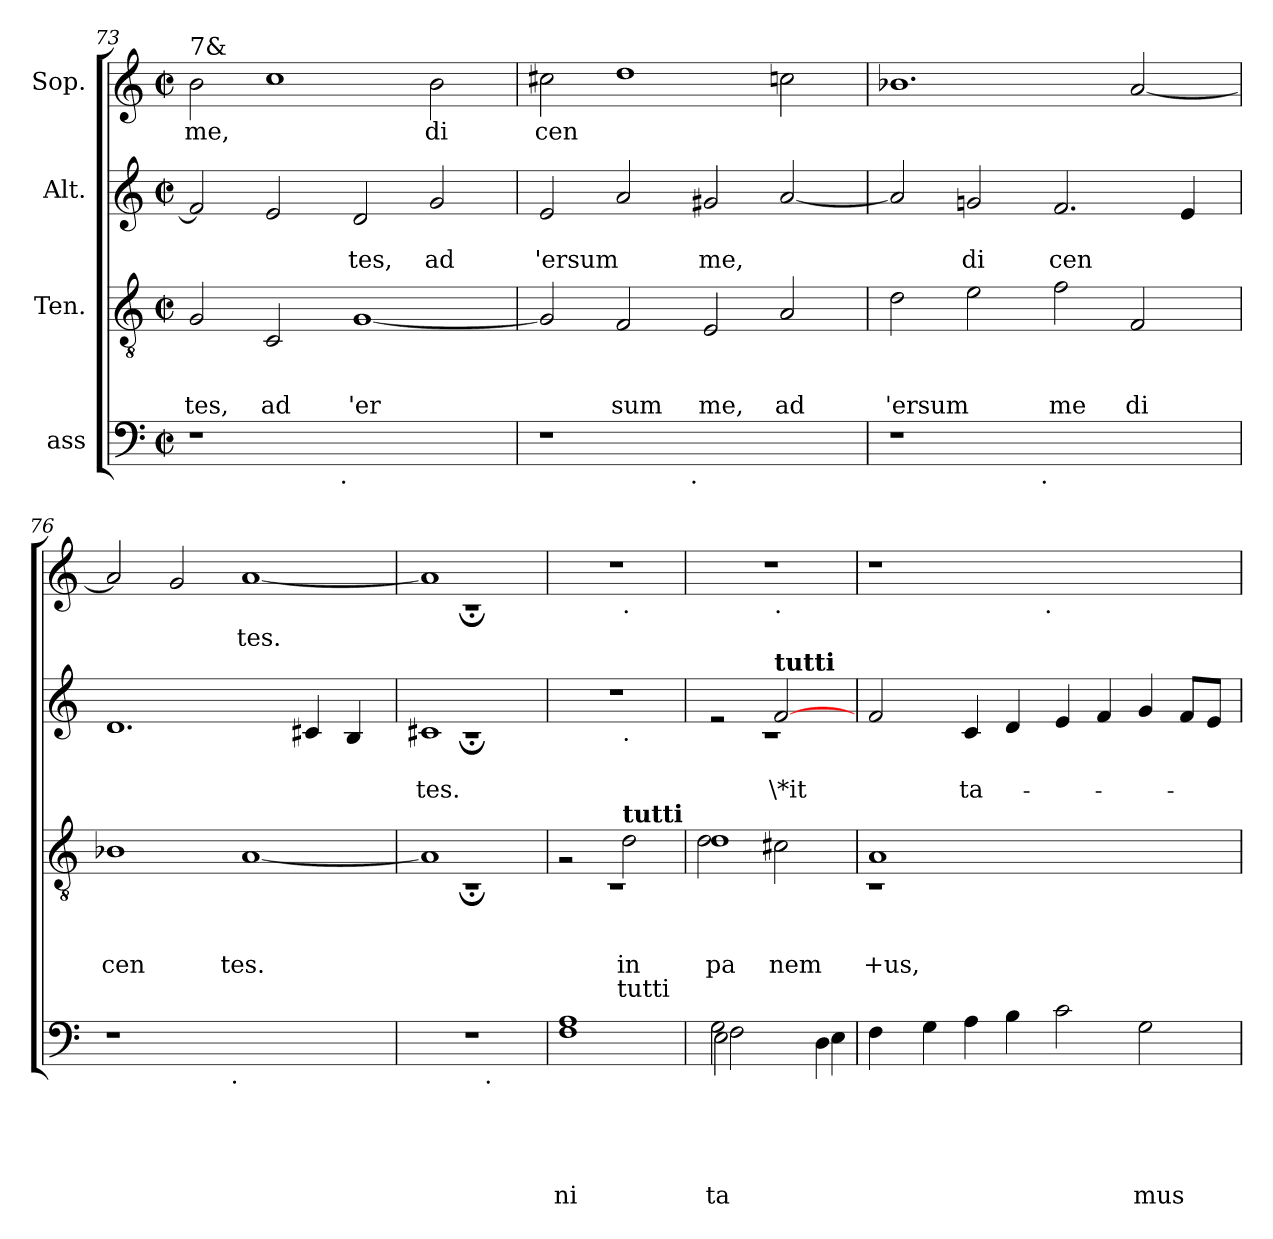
**kern	**text	**text	**text	**text	**text	**kern	**text	**text	**text	**text	**kern	**text	**text	**kern	**text
*part4	*part4	*part4	*part4	*part4	*part4	*part3	*part3	*part3	*part3	*part3	*part2	*part2	*part2	*part1	*part1
*staff4	*staff4	*staff4	*staff4	*staff4	*staff4	*staff3	*staff3	*staff3	*staff3	*staff3	*staff2	*staff2	*staff2	*staff1	*staff1
*I"ass	*	*	*	*	*	*I"Ten.	*	*	*	*	*I"Alt.	*	*	*I"Sop.	*
!!LO:LB:g=z
*clefF4	*	*	*	*	*	*clefGv2	*	*	*	*	*clefG2	*	*	*clefG2	*
*k[]	*	*	*	*	*	*k[]	*	*	*	*	*k[]	*	*	*k[]	*
*C:	*	*	*	*	*	*C:	*	*	*	*	*C:	*	*	*C:	*
*M2/2	*	*	*	*	*	*M2/2	*	*	*	*	*M2/2	*	*	*M2/2	*
*met(c|)	*	*	*	*	*	*met(c|)	*	*	*	*	*met(c|)	*	*	*met(c|)	*
=73	=73	=73	=73	=73	=73	=73	=73	=73	=73	=73	=73	=73	=73	=73	=73
!	!	!	!	!	!	!	!	!	!	!	!	!	!	!LO:TX:a:t=7&	!
!	!	!	!	!	!	!	!	!	!LO:LY:b	!	!	!	!	!	!LO:LY:b
*^	*	*	*	*	*	*	*	*	*	*	*	*	*	*	*
1r	2ryy	.	.	.	.	.	2G/	.	.	tes,	.	2f/]	.	.	2b\	me,
!	!	!	!	!	!	!	!	!	!	!LO:LY:b	!	!	!	!	!	!
.	4...ryy	.	.	.	.	.	2C/	.	.	ad	.	2e/	.	.	1cc	.
!	!LO:TX:b:t=.	!	!	!	!	!	!	!	!	!	!	!	!	!	!	!
.	1ryy	.	.	.	.	.	.	.	.	.	.	.	.	.	.	.
!	!	!	!	!	!	!	!	!	!	!LO:LY:b	!	!	!	!LO:LY:b	!	!
1ryy	.	.	.	.	.	.	[<1G	.	.	'er	.	2d/	.	tes,	.	.
!	!	!	!	!	!	!	!	!	!	!	!	!	!	!LO:LY:b	!	!LO:LY:b
.	.	.	.	.	.	.	.	.	.	.	.	2g/	.	ad	2b\	di
.	32ryy	.	.	.	.	.	.	.	.	.	.	.	.	.	.	.
=74	=74	=74	=74	=74	=74	=74	=74	=74	=74	=74	=74	=74	=74	=74	=74	=74
!	!	!	!	!	!	!	!	!	!	!	!	!	!	!LO:LY:b	!	!LO:LY:b
1r	2ryy	.	.	.	.	.	2G/]	.	.	.	.	2e/	.	'ersum	2cc#X\	cen
!	!	!	!	!	!	!	!	!	!	!LO:LY:b	!	!	!	!	!	!
.	4...ryy	.	.	.	.	.	2F/	.	.	sum	.	2a/	.	.	1dd	.
!	!LO:TX:b:t=.	!	!	!	!	!	!	!	!	!	!	!	!	!	!	!
.	1ryy	.	.	.	.	.	.	.	.	.	.	.	.	.	.	.
!	!	!	!	!	!	!	!	!	!	!LO:LY:b	!	!	!	!LO:LY:b	!	!
1ryy	.	.	.	.	.	.	2E/	.	.	me,	.	2g#X/	.	me,	.	.
!	!	!	!	!	!	!	!	!	!	!LO:LY:b	!	!	!	!	!	!
.	.	.	.	.	.	.	2A/	.	.	ad	.	[<2a/	.	.	2ccn\	.
.	32ryy	.	.	.	.	.	.	.	.	.	.	.	.	.	.	.
=75	=75	=75	=75	=75	=75	=75	=75	=75	=75	=75	=75	=75	=75	=75	=75	=75
!	!	!	!	!	!	!	!	!	!	!LO:LY:b	!	!	!	!	!	!
1r	2ryy	.	.	.	.	.	2d\	.	.	'ersum	.	2a/]	.	.	1.b-X	.
!	!	!	!	!	!	!	!	!	!	!	!	!	!	!LO:LY:b	!	!
.	4...ryy	.	.	.	.	.	2e\	.	.	.	.	2gn/	.	di	.	.
!	!LO:TX:b:t=.	!	!	!	!	!	!	!	!	!	!	!	!	!	!	!
.	1ryy	.	.	.	.	.	.	.	.	.	.	.	.	.	.	.
!	!	!	!	!	!	!	!	!	!	!LO:LY:b	!	!	!	!LO:LY:b	!	!
1ryy	.	.	.	.	.	.	2f\	.	.	me	.	2.f/	.	cen	.	.
!	!	!	!	!	!	!	!	!	!	!LO:LY:b	!	!	!	!	!	!
.	.	.	.	.	.	.	2F/	.	.	di	.	.	.	.	[<2a/	.
.	.	.	.	.	.	.	.	.	.	.	.	4e/	.	.	.	.
.	32ryy	.	.	.	.	.	.	.	.	.	.	.	.	.	.	.
=76	=76	=76	=76	=76	=76	=76	=76	=76	=76	=76	=76	=76	=76	=76	=76	=76
!	!	!	!	!	!	!	!	!	!	!LO:LY:b	!	!	!	!	!	!
1r	2ryy	.	.	.	.	.	1B-X	.	.	cen	.	1.d	.	.	2a/]	.
.	4...ryy	.	.	.	.	.	.	.	.	.	.	.	.	.	2g/	.
!	!LO:TX:b:t=.	!	!	!	!	!	!	!	!	!	!	!	!	!	!	!
.	1ryy	.	.	.	.	.	.	.	.	.	.	.	.	.	.	.
!	!	!	!	!	!	!	!	!	!	!LO:LY:b	!	!	!	!	!	!LO:LY:b
1ryy	.	.	.	.	.	.	[<1A	.	.	tes.	.	.	.	.	[<1a	tes.
.	.	.	.	.	.	.	.	.	.	.	.	4c#X/	.	.	.	.
.	.	.	.	.	.	.	.	.	.	.	.	4B/	.	.	.	.
.	32ryy	.	.	.	.	.	.	.	.	.	.	.	.	.	.	.
=77	=77	=77	=77	=77	=77	=77	=77	=77	=77	=77	=77	=77	=77	=77	=77	=77
*	*	*	*	*	*	*	*^	*	*	*	*	*	*	*	*	*
!	!	!	!	!	!	!	!	!	!	!	!	!	!	!	!LO:LY:b	!	!
*	*	*	*	*	*	*	*	*	*	*	*	*	*^	*	*	*^	*
1r	2ryy	.	.	.	.	.	1A]	1r;C	.	.	.	.	1c#X	1r;c	.	tes.	1a]	1r;c	.
!	!LO:TX:b:t=.	!	!	!	!	!	!	!	!	!	!	!	!	!	!	!	!	!	!
.	2ryy	.	.	.	.	.	.	.	.	.	.	.	.	.	.	.	.	.	.
=78	=78	=78	=78	=78	=78	=78	=78	=78	=78	=78	=78	=78	=78	=78	=78	=78	=78	=78	=78
!	!	!	!	!	!	!LO:LY:b	!	!	!	!	!	!	!	!	!	!	!	!	!
*v	*v	*	*	*	*	*	*	*^	*	*	*	*	*	*	*	*	*	*	*
1F 1A	.	.	.	.	ni	2ryy	1rC	2r	.	.	.	.	1r	2ryy	.	.	1r	2ryy	.
!	!	!	!	!	!	!	!	!	!	!	!	!	!	!	!	!	!	!LO:TX:b:t=.	!
!	!	!	!	!	!	!	!	!	!	!	!	!	!	!LO:TX:b:t=.	!	!	!	!	!
!	!	!	!	!	!	!LO:TX:a:B:t=tutti	!	!	!	!	!	!	!	!	!	!	!	!	!
!	!	!	!	!	!	!	!	!	!	!	!LO:LY:b	!LO:LY:b	!	!	!	!	!	!	!
.	.	.	.	.	.	2ryy	.	2d\	.	.	in	tutti-	.	2ryy	.	.	.	2ryy	.
=79	=79	=79	=79	=79	=79	=79	=79	=79	=79	=79	=79	=79	=79	=79	=79	=79	=79	=79	=79
!	!	!	!	!	!LO:LY:b	!	!	!	!	!	!	!	!	!	!	!	!	!	!
*^	*	*	*	*	*	*	*	*	*	*	*	*	*	*	*	*	*	*	*
!	!	!	!	!	!	!LO:LY:b	!	!	!	!	!	!	!	!	!	!	!	!	!	!
*	*^	*	*	*	*	*	*	*	*	*	*	*	*	*	*	*	*	*	*	*
!	!	!	!	!	!	!	!LO:LY:b	!	!	!	!	!	!LO:LY:b	!	!	!	!	!	!	!	!
*	*	*^	*	*	*	*	*	*	*	*	*	*	*	*	*	*	*	*	*	*	*
!	!	!	!	!	!	!	!	!	!	!	!	!	!	!LO:LY:b	!	!	!	!	!	!	!	!
*	*	*	*	*	*	*	*	*	*	*v	*v	*	*	*	*	*	*^	*	*	*	*	*
2G\	2E\	2F\	2.ryy	.	.	.	.	ta	1d	2d\	.	.	pa	.	2ryy	1rc	2r	.	.	1r	2ryy	.
!	!	!	!	!	!	!	!	!	!	!	!	!	!	!	!	!	!	!	!	!	!LO:TX:b:t=.	!
!	!	!	!	!	!	!	!	!	!	!	!	!	!	!	!LO:TX:a:B:t=tutti	!	!	!	!	!	!	!
!	!	!	!	!	!	!	!	!	!	!	!	!	!LO:LY:b	!	!	!	!	!	!LO:LY:b	!	!	!
2ryy	2ryy	4ryy	.	.	.	.	.	.	.	2c#X\	.	.	nem	.	2ryy	.	[>2f/	.	\*it	.	2ryy	.
.	.	4D\	4E\	.	.	.	.	.	.	.	.	.	.	.	.	.	.	.	.	.	.	.
*	*	*	*	*	*	*	*	*	*	*	*	*	*	*	*v	*v	*v	*	*	*	*	*
!!LO:PB:g=z	!!
=80	=80	=80	=80	=80	=80	=80	=80	=80	=80	=80	=80	=80	=80	=80	=80	=80	=80	=80	=80	=80
*	*	*	*	*	*	*	*	*	*	*^	*	*	*	*	*	*	*	*	*	*
!	!	!	!	!	!	!	!	!	!	!	!LO:N:vis=1	!	!	!LO:LY:b	!	!	!	!	!	!	!
*v	*v	*v	*v	*	*	*	*	*	*	*	*	*	*	*	*	*	*	*	*	*	*
4F\	.	.	.	.	.	8ryy	1A	0r	.	.	+us,	.	2f/	.	.	1r	2ryy	.
.	.	.	.	.	.	1...ryy	.	.	.	.	.	.	.	.	.	.	.	.
4G\	.	.	.	.	.	.	.	.	.	.	.	.	.	.	.	.	.	.
!	!	!	!	!	!	!	!	!	!	!	!	!	!	!	!LO:LY:b	!	!	!
4A\	.	.	.	.	.	.	.	.	.	.	.	.	4c/	.	ta-	.	4...ryy	.
4B\	.	.	.	.	.	.	.	.	.	.	.	.	4d/	.	.	.	.	.
!	!	!	!	!	!	!	!	!	!	!	!	!	!	!	!	!	!LO:TX:b:t=.	!
.	.	.	.	.	.	.	.	.	.	.	.	.	.	.	.	.	1ryy	.
2c\	.	.	.	.	.	.	1ryy	.	.	.	.	.	4e/	.	.	1ryy	.	.
.	.	.	.	.	.	.	.	.	.	.	.	.	4f/	.	.	.	.	.
!	!	!	!	!	!LO:LY:b	!	!	!	!	!	!	!	!	!	!	!	!	!
2G\	.	.	.	.	mus	.	.	.	.	.	.	.	4g/	.	.	.	.	.
.	.	.	.	.	.	.	.	.	.	.	.	.	8f/L	.	.	.	.	.
.	.	.	.	.	.	.	.	.	.	.	.	.	8e/J	.	.	.	.	.
.	.	.	.	.	.	.	.	.	.	.	.	.	.	.	.	.	32ryy	.
*	*	*	*	*	*	*v	*v	*v	*	*	*	*	*	*	*	*v	*v	*
=	=	=	=	=	=	=	=	=	=	=	=	=	=	=	=
*-	*-	*-	*-	*-	*-	*-	*-	*-	*-	*-	*-	*-	*-	*-	*-
